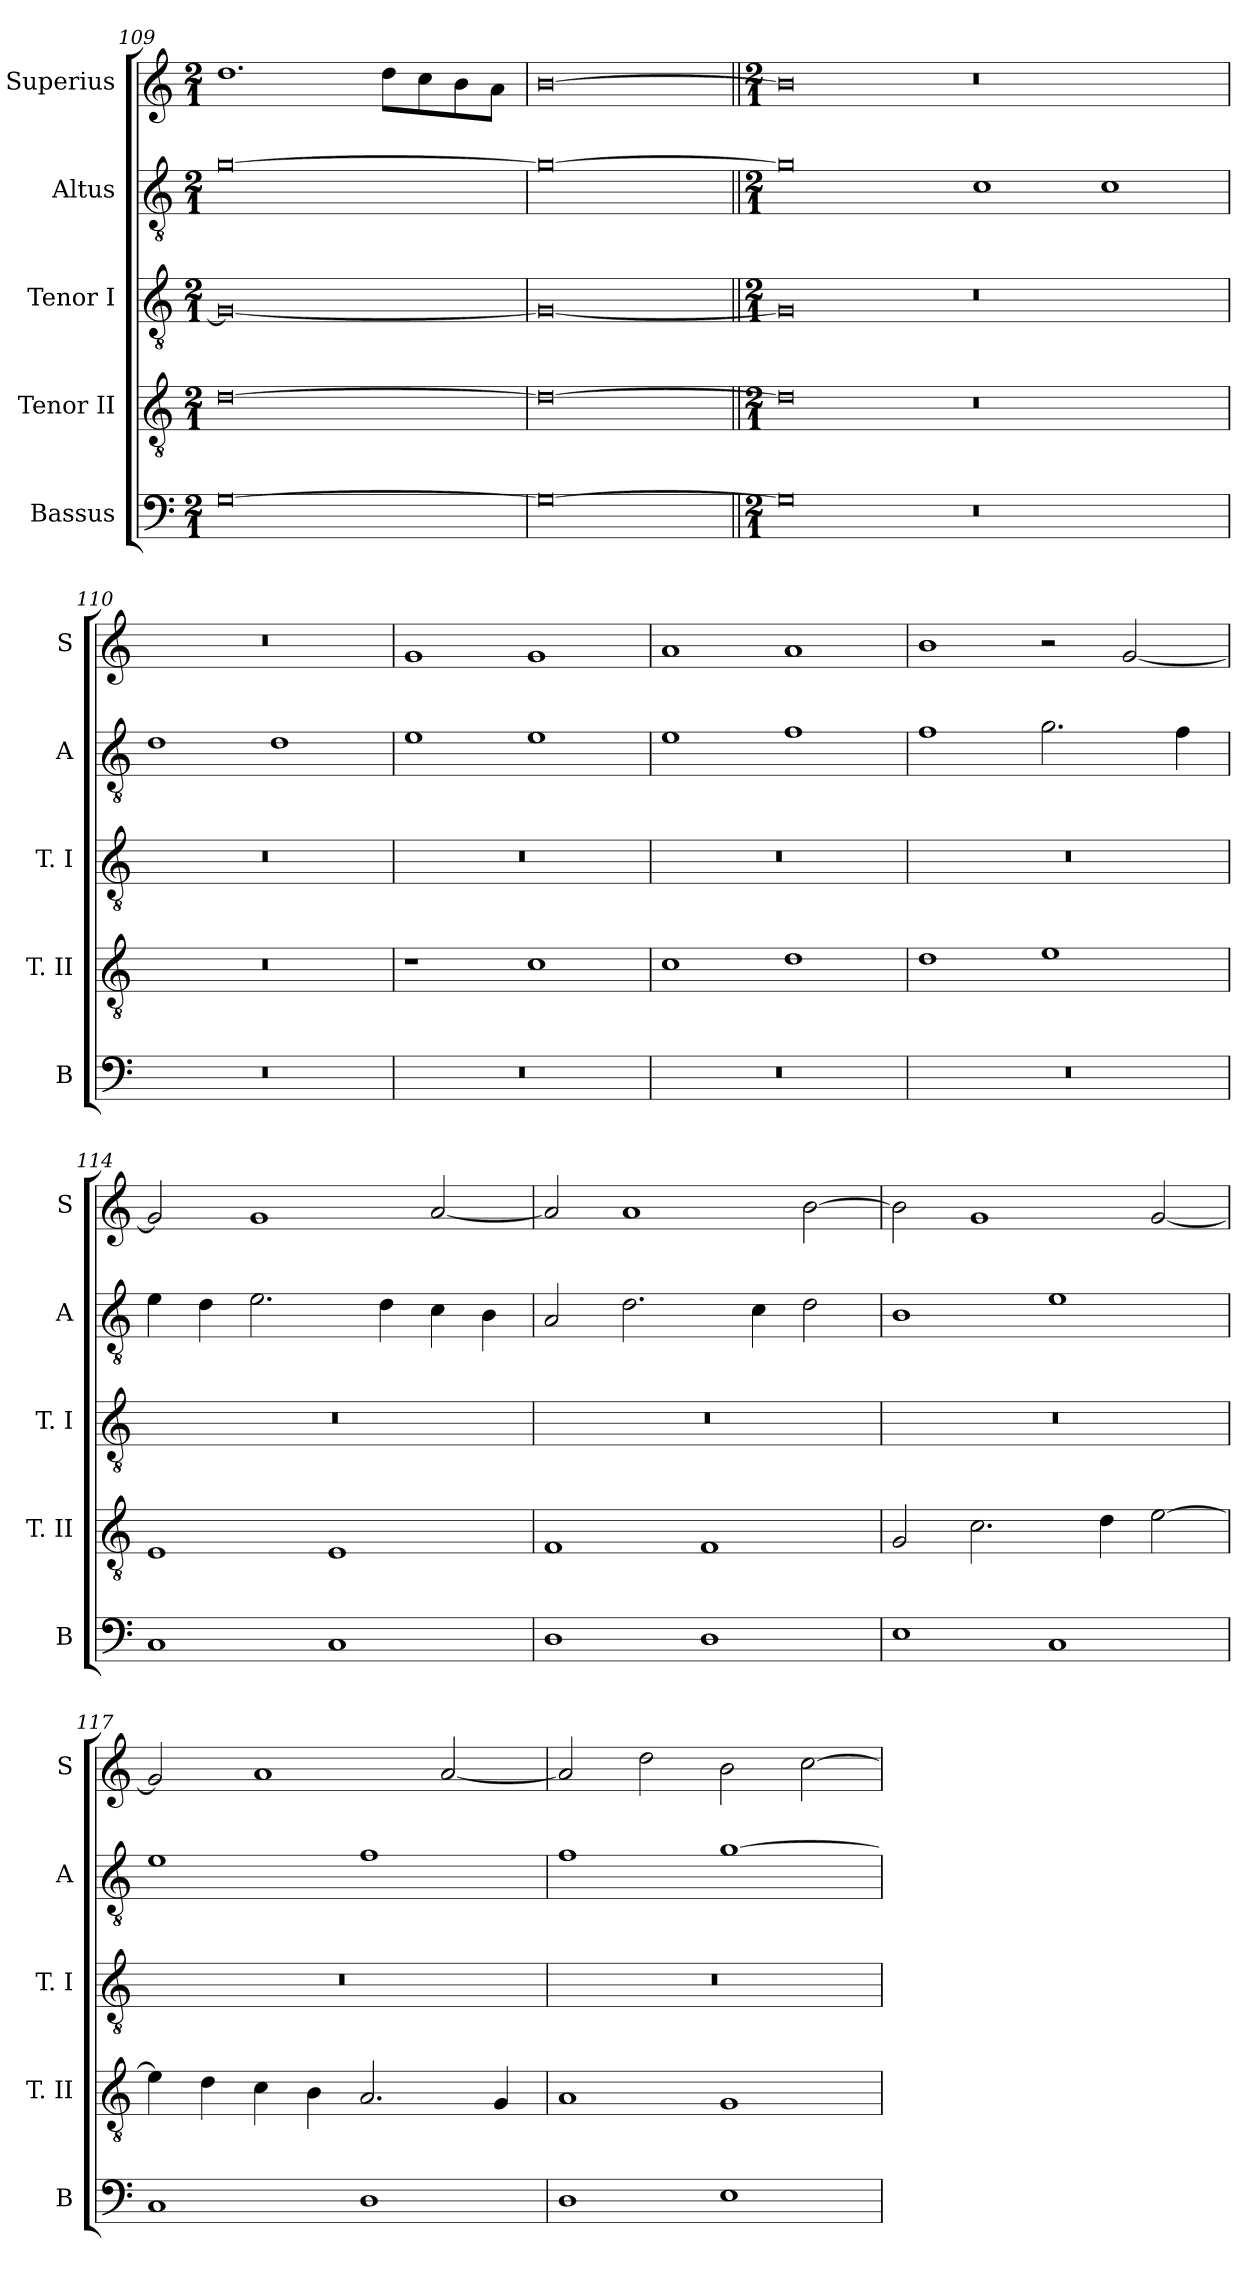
**kern	**kern	**kern	**kern	**kern
*part5	*part4	*part3	*part2	*part1
*staff5	*staff4	*staff3	*staff2	*staff1
*I"Bassus	*I"Tenor II	*I"Tenor I	*I"Altus	*I"Superius
*I'B	*I'T. II	*I'T. I	*I'A	*I'S
*clefF4	*clefGv2	*clefGv2	*clefGv2	*clefG2
*k[]	*k[]	*k[]	*k[]	*k[]
*C:	*C:	*C:	*C:	*C:
*M2/1	*M2/1	*M2/1	*M2/1	*M2/1
=109	=109	=109	=109	=109
[0G	[0d	0G_	[0g	1.dd
.	.	.	.	8ddL
.	.	.	.	8cc
.	.	.	.	8b
.	.	.	.	8aJ
=	=	=	=	=
0G_	0d_	0G_	0g_	[0b
=||	=||	=||	=||	=||
*M2/1	*M2/1	*M2/1	*M2/1	*M2/1
0G]	0d]	0G]	0g]	0b]
0r	0r	0r	1c	0r
.	.	.	1c	.
=110	=110	=110	=110	=110
0r	0r	0r	1d	0r
.	.	.	1d	.
=111	=111	=111	=111	=111
0r	1r	0r	1e	1g
.	1c	.	1e	1g
=112	=112	=112	=112	=112
0r	1c	0r	1e	1a
.	1d	.	1f	1a
=113	=113	=113	=113	=113
0r	1d	0r	1f	1b
.	1e	.	2.g	2r
.	.	.	.	[2g
.	.	.	4f	.
=114	=114	=114	=114	=114
1C	1E	0r	4e	2g]
.	.	.	4d	.
.	.	.	2.e	1g
1C	1E	.	.	.
.	.	.	4d	.
.	.	.	4c	[2a
.	.	.	4B	.
=115	=115	=115	=115	=115
1D	1F	0r	2A	2a]
.	.	.	2.d	1a
1D	1F	.	.	.
.	.	.	4c	.
.	.	.	2d	[2b
=116	=116	=116	=116	=116
1E	2G	0r	1B	2b]
.	2.c	.	.	1g
1C	.	.	1e	.
.	4d	.	.	.
.	[2e	.	.	[2g
=117	=117	=117	=117	=117
1C	4e]	0r	1e	2g]
.	4d	.	.	.
.	4c	.	.	1a
.	4B	.	.	.
1D	2.A	.	1f	.
.	.	.	.	[2a
.	4G	.	.	.
=118	=118	=118	=118	=118
1D	1A	0r	1f	2a]
.	.	.	.	2dd
1E	1G	.	[1g	2b
.	.	.	.	[2cc
=	=	=	=	=
*-	*-	*-	*-	*-
